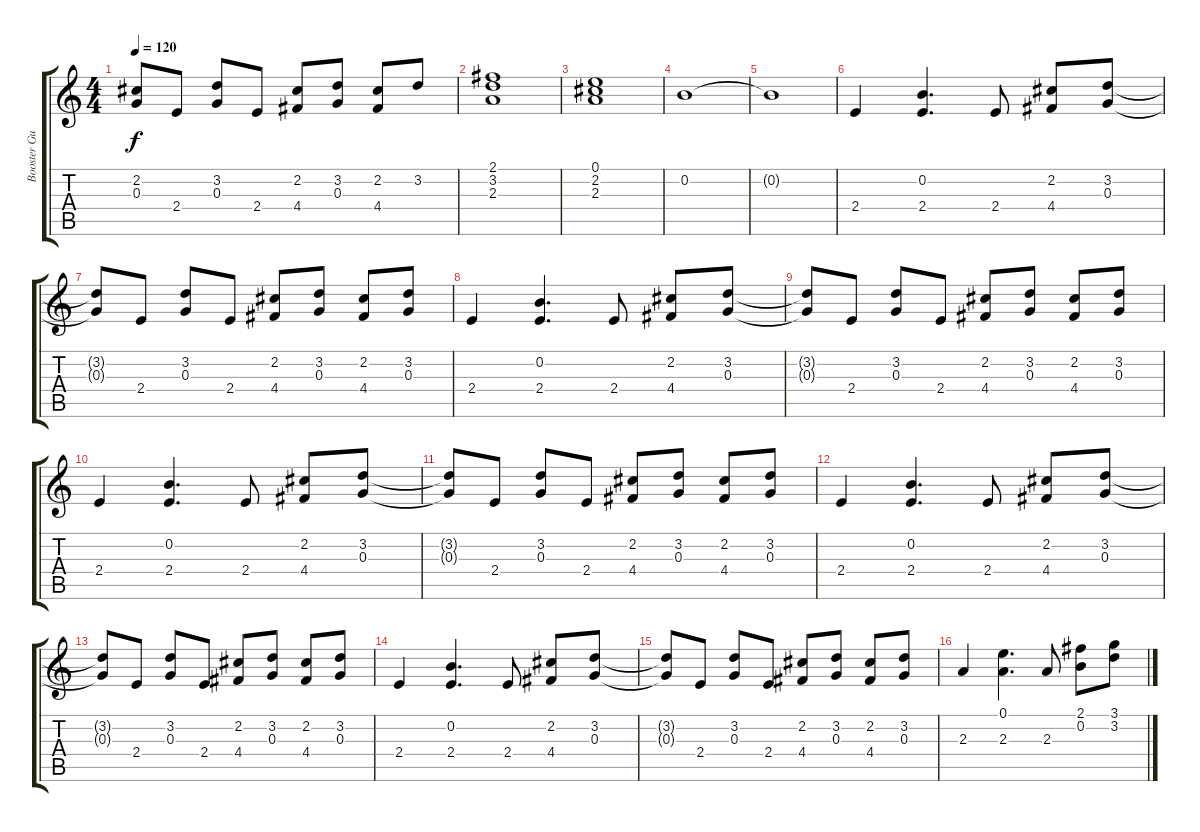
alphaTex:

\track ("Booster Guitar" "Booster Gu") {instrument overdrivenguitar}
\staff {score tabs}
\tuning (E4 B3 G3 D3 A2 E2) {hide}
\ts (4 4)
\tempo 120
\clef g2
\ks c
(2.2{t} 0.3{t}).8{dy f} 2.4.8 (3.2 0.3).8 2.4.8 (2.2 4.4).8 (3.2 0.3).8 (2.2 4.4).8 3.2.8 |
(2.1 3.2 2.3).1 |
(0.1 2.2 2.3).1 |
0.2.1 |
0.2{t}.1 |
2.4.4 (0.2 2.4).4{d} 2.4.8 (2.2 4.4).8 (3.2 0.3).8 |
(3.2{t} 0.3{t}).8 2.4.8 (3.2 0.3).8 2.4.8 (2.2 4.4).8 (3.2 0.3).8 (2.2 4.4).8 (3.2 0.3).8 |
2.4.4 (0.2 2.4).4{d} 2.4.8 (2.2 4.4).8 (3.2 0.3).8 |
(3.2{t} 0.3{t}).8 2.4.8 (3.2 0.3).8 2.4.8 (2.2 4.4).8 (3.2 0.3).8 (2.2 4.4).8 (3.2 0.3).8 |
2.4.4 (0.2 2.4).4{d} 2.4.8 (2.2 4.4).8 (3.2 0.3).8 |
(3.2{t} 0.3{t}).8 2.4.8 (3.2 0.3).8 2.4.8 (2.2 4.4).8 (3.2 0.3).8 (2.2 4.4).8 (3.2 0.3).8 |
2.4.4 (0.2 2.4).4{d} 2.4.8 (2.2 4.4).8 (3.2 0.3).8 |
(3.2{t} 0.3{t}).8 2.4.8 (3.2 0.3).8 2.4.8 (2.2 4.4).8 (3.2 0.3).8 (2.2 4.4).8 (3.2 0.3).8 |
2.4.4 (0.2 2.4).4{d} 2.4.8 (2.2 4.4).8 (3.2 0.3).8 |
(3.2{t} 0.3{t}).8 2.4.8 (3.2 0.3).8 2.4.8 (2.2 4.4).8 (3.2 0.3).8 (2.2 4.4).8 (3.2 0.3).8 |
2.3.4 (0.1 2.3).4{d} 2.3.8 (2.1 0.2).8 (3.1 3.2).8
